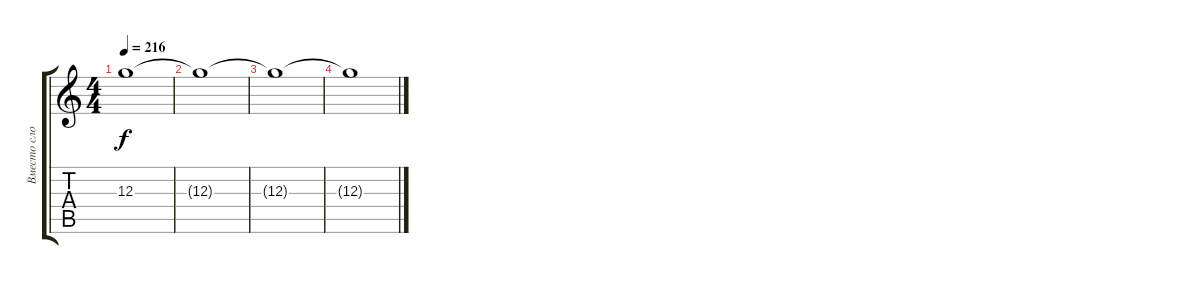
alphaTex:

\track ("Вместо слов" "Вместо сло") {instrument acousticguitarsteel}
\staff {score tabs}
\tuning (E4 B3 G3 D3 A2 E2) {hide}
\ts (4 4)
\tempo 216
\clef g2
\ks c
12.3.1{dy f} |
12.3{t}.1 |
12.3{t}.1 |
12.3{t}.1
